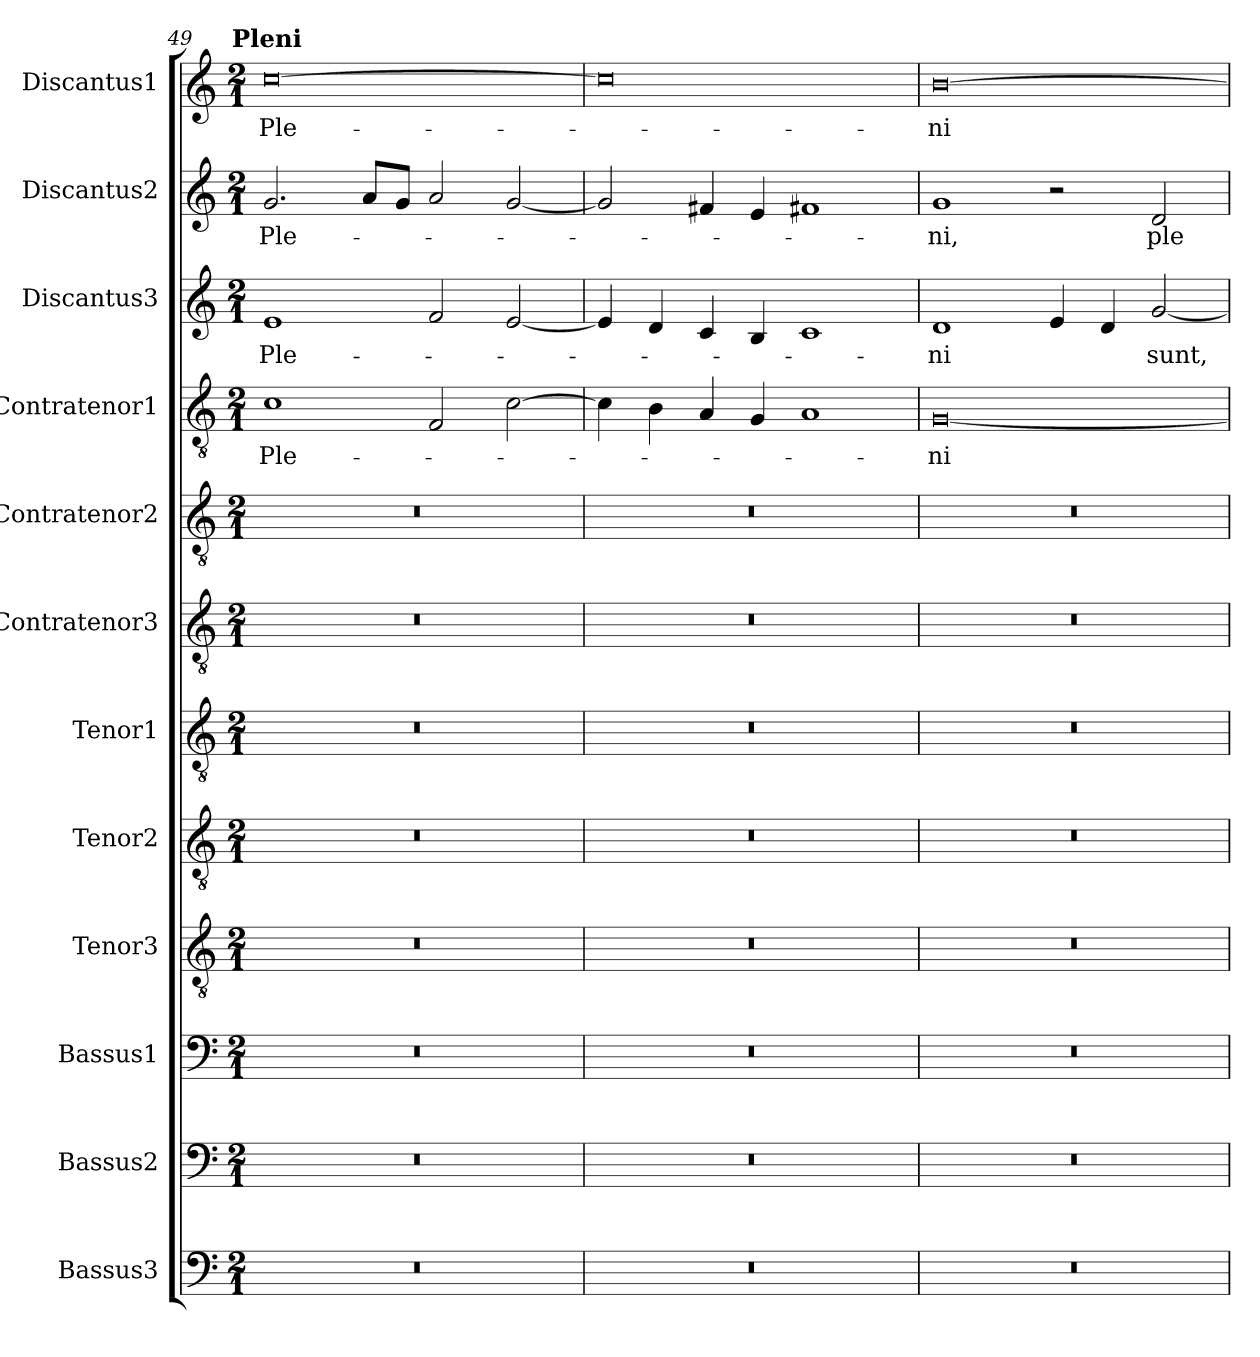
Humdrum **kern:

**kern	**kern	**kern	**kern	**kern	**kern	**kern	**kern	**kern	**text	**kern	**text	**kern	**text	**kern	**text
*part12	*part11	*part10	*part9	*part8	*part7	*part6	*part5	*part4	*part4	*part3	*part3	*part2	*part2	*part1	*part1
*staff12	*staff11	*staff10	*staff9	*staff8	*staff7	*staff6	*staff5	*staff4	*staff4	*staff3	*staff3	*staff2	*staff2	*staff1	*staff1
*I"Bassus3	*I"Bassus2	*I"Bassus1	*I"Tenor3	*I"Tenor2	*I"Tenor1	*I"Contratenor3	*I"Contratenor2	*I"Contratenor1	*	*I"Discantus3	*	*I"Discantus2	*	*I"Discantus1	*
*I'B3	*I'B2	*I'B1	*I'T3	*I'T2	*I'T1	*I'Ct3	*I'Ct2	*I'Ct1	*	*I'D3	*	*I'D2	*	*I'D1	*
!!LO:LB:g=z
*clefF4	*clefF4	*clefF4	*clefGv2	*clefGv2	*clefGv2	*clefGv2	*clefGv2	*clefGv2	*	*clefG2	*	*clefG2	*	*clefG2	*
*k[]	*k[]	*k[]	*k[]	*k[]	*k[]	*k[]	*k[]	*k[]	*	*k[]	*	*k[]	*	*k[]	*
!!LO:TX:omd:t=Pleni
*M2/1	*M2/1	*M2/1	*M2/1	*M2/1	*M2/1	*M2/1	*M2/1	*M2/1	*	*M2/1	*	*M2/1	*	*M2/1	*
=49	=49	=49	=49	=49	=49	=49	=49	=49	=49	=49	=49	=49	=49	=49	=49
0r	0r	0r	0r	0r	0r	0r	0r	1c	Ple-	1e	Ple-	2.g	Ple-	[0cc	Ple-
.	.	.	.	.	.	.	.	.	.	.	.	8aL	.	.	.
.	.	.	.	.	.	.	.	.	.	.	.	8gJ	.	.	.
.	.	.	.	.	.	.	.	2F	.	2f	.	2a	.	.	.
.	.	.	.	.	.	.	.	[2c	.	[2e	.	[2g	.	.	.
=50	=50	=50	=50	=50	=50	=50	=50	=50	=50	=50	=50	=50	=50	=50	=50
0r	0r	0r	0r	0r	0r	0r	0r	4c]	.	4e]	.	2g]	.	0cc]	.
.	.	.	.	.	.	.	.	4B	.	4d	.	.	.	.	.
.	.	.	.	.	.	.	.	4A	.	4c	.	4f#X	.	.	.
.	.	.	.	.	.	.	.	4G	.	4B	.	4e	.	.	.
.	.	.	.	.	.	.	.	1A	.	1c	.	1f#X	.	.	.
=51	=51	=51	=51	=51	=51	=51	=51	=51	=51	=51	=51	=51	=51	=51	=51
0r	0r	0r	0r	0r	0r	0r	0r	[0G	-ni	1d	-ni	1g	-ni,	[0b	-ni
.	.	.	.	.	.	.	.	.	.	4e	.	2r	.	.	.
.	.	.	.	.	.	.	.	.	.	4d	.	.	.	.	.
.	.	.	.	.	.	.	.	.	.	[2g	sunt,	2d	ple-	.	.
=	=	=	=	=	=	=	=	=	=	=	=	=	=	=	=
*-	*-	*-	*-	*-	*-	*-	*-	*-	*-	*-	*-	*-	*-	*-	*-
